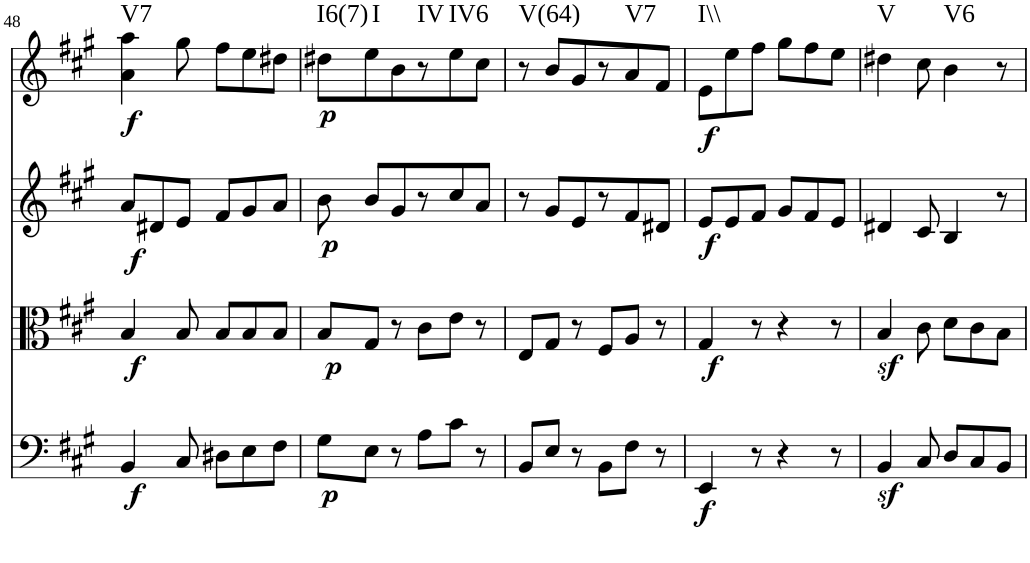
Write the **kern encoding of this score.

**kern	**dynam	**kern	**dynam	**kern	**dynam	**kern	**dynam	**harte
*part4	*part4	*part3	*part3	*part2	*part2	*part1	*part1	*part1
*staff4	*staff4	*staff3	*staff3	*staff2	*staff2	*staff1	*staff1	*
*I"Violoncello	*	*I"Viola	*	*I"Violin 2	*	*I"Violin 1	*	*
*I'Vc	*	*I'Vla	*	*I'Vln	*	*I'Vln	*	*
!!LO:PB:g=z
*clefF4	*	*clefC3	*	*clefG2	*	*clefG2	*	*
*k[f#c#g#]	*	*k[f#c#g#]	*	*k[f#c#g#]	*	*k[f#c#g#]	*	*
*A:	*	*A:	*	*A:	*	*A:	*	*
*M6/8	*	*M6/8	*	*M6/8	*	*M6/8	*	*
=48	=48	=48	=48	=48	=48	=48	=48	=48
!	!LO:DY:b	!	!LO:DY:b	!	!LO:DY:b	!	!LO:DY:b	!LO:H:kt=V7
4BB/	f	4B/	f	8a/L	f	4a\ 4aa\	f	N
.	.	.	.	8d#X/	.	.	.	.
8C#/	.	8B/	.	8e/J	.	8gg#\	.	.
8D#X\L	.	8B/L	.	8f#/L	.	8ff#\L	.	.
8E\	.	8B/	.	8g#/	.	8ee\	.	.
8F#\J	.	8B/J	.	8a/J	.	8dd#X\J	.	.
=49	=49	=49	=49	=49	=49	=49	=49	=49
!	!LO:DY:b	!	!LO:DY:b	!	!LO:DY:b	!	!LO:DY:b	!LO:H:kt=I6(7)
8G#\L	p	8B/L	p	8b\	p	8dd#X\L	p	N
!	!	!	!	!	!	!	!	!LO:H:kt=I
8E\J	.	8G#/J	.	8b/L	.	8ee\	.	N
8r	.	8r	.	8g#/	.	8b\	.	.
!	!	!	!	!	!	!	!	!LO:H:kt=IV
8A\L	.	8c#\L	.	8r	.	8r	.	N
!	!	!	!	!	!	!	!	!LO:H:kt=IV6
8c#\J	.	8e\J	.	8cc#/	.	8ee\	.	N
8r	.	8r	.	8a/J	.	8cc#\J	.	.
=50	=50	=50	=50	=50	=50	=50	=50	=50
!	!	!	!	!	!	!	!	!LO:H:kt=V(64)
8BB/L	.	8E/L	.	8r	.	8r	.	N
8E/J	.	8G#/J	.	8g#/L	.	8b/L	.	.
8r	.	8r	.	8e/	.	8g#/	.	.
8BB\L	.	8F#/L	.	8r	.	8r	.	.
!	!	!	!	!	!	!	!	!LO:H:kt=V7
8F#\J	.	8A/J	.	8f#/	.	8a/	.	N
8r	.	8r	.	8d#X/J	.	8f#/J	.	.
=51	=51	=51	=51	=51	=51	=51	=51	=51
!	!LO:DY:b	!	!LO:DY:b	!	!LO:DY:b	!	!	!
!	!	!	!	!	!LO:DY:n=1:a	!	!	!LO:H:kt=I\\
4EE/	f	4G#/	f	8e/L	f f	8e\L	.	N
.	.	.	.	8e/	.	8ee\	.	.
8r	.	8r	.	8f#/J	.	8ff#\J	.	.
4r	.	4r	.	8g#/L	.	8gg#\L	.	.
.	.	.	.	8f#/	.	8ff#\	.	.
8r	.	8r	.	8e/J	.	8ee\J	.	.
=52	=52	=52	=52	=52	=52	=52	=52	=52
!	!	!	!	!	!	!	!	!LO:H:kt=V
4BBz</	.	4Bz</	.	4d#X/	.	4dd#X\	.	N
8C#/	.	8c#\	.	8c#/	.	8cc#\	.	.
!	!	!	!	!	!	!	!	!LO:H:kt=V6
8D/L	.	8d\L	.	4B/	.	4b\	.	N
8C#/	.	8c#\	.	.	.	.	.	.
8BB/J	.	8B\J	.	8r	.	8r	.	.
=	=	=	=	=	=	=	=	=
*-	*-	*-	*-	*-	*-	*-	*-	*-
